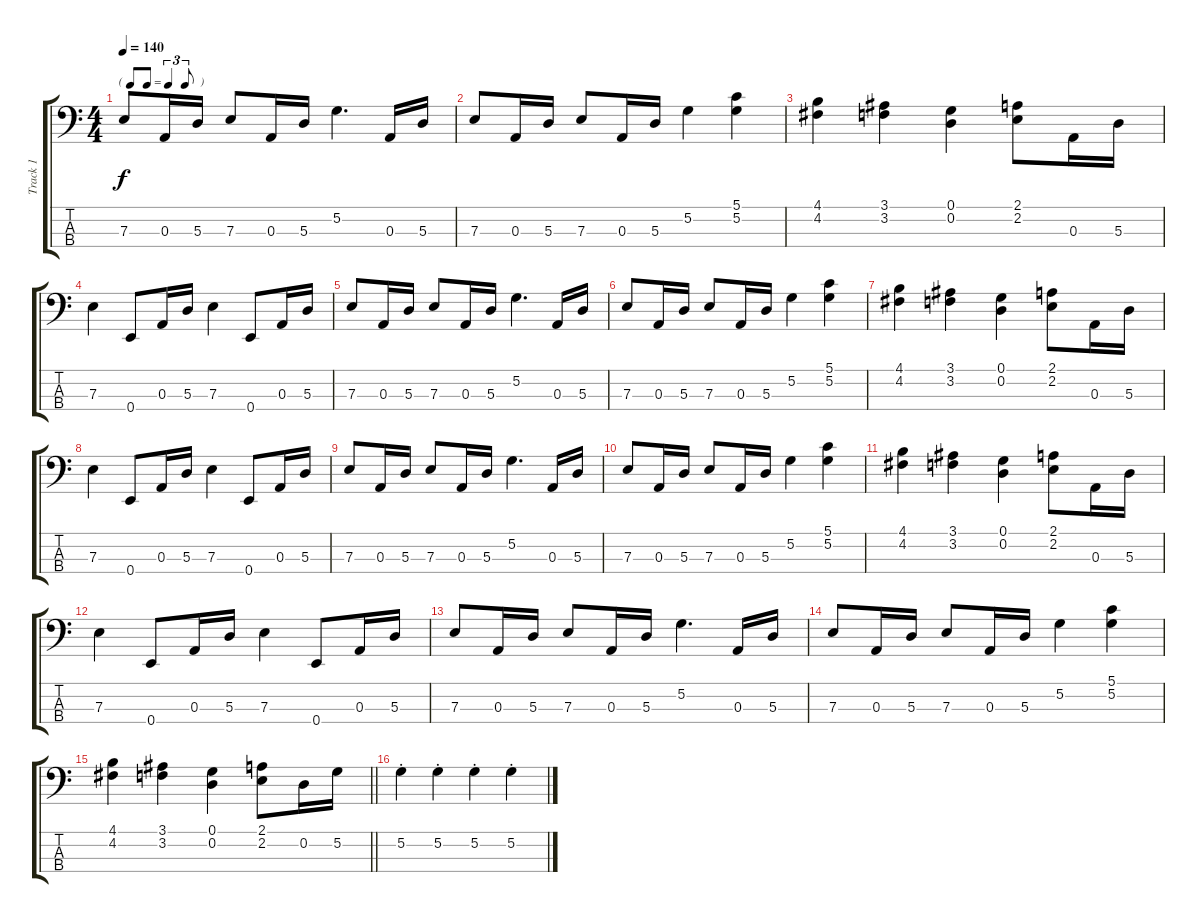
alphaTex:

\track ("Track 1" "Track 1") {instrument electricbassfinger}
\staff {score tabs}
\tuning (G2 D2 A1 E1) {hide}
\ts (4 4)
\tf triplet8th
\tempo 140
\clef f4
\ks c
7.3.8{dy f} 0.3.16 5.3.16 7.3.8 0.3.16 5.3.16 5.2.4{d} 0.3.16 5.3.16 |
7.3.8 0.3.16 5.3.16 7.3.8 0.3.16 5.3.16 5.2.4 (5.1 5.2).4 |
(4.1 4.2).4 (3.1 3.2).4 (0.1 0.2).4 (2.1 2.2).8 0.3.16 5.3.16 |
7.3.4 0.4.8 0.3.16 5.3.16 7.3.4 0.4.8 0.3.16 5.3.16 |
7.3.8 0.3.16 5.3.16 7.3.8 0.3.16 5.3.16 5.2.4{d} 0.3.16 5.3.16 |
7.3.8 0.3.16 5.3.16 7.3.8 0.3.16 5.3.16 5.2.4 (5.1 5.2).4 |
(4.1 4.2).4 (3.1 3.2).4 (0.1 0.2).4 (2.1 2.2).8 0.3.16 5.3.16 |
7.3.4 0.4.8 0.3.16 5.3.16 7.3.4 0.4.8 0.3.16 5.3.16 |
7.3.8 0.3.16 5.3.16 7.3.8 0.3.16 5.3.16 5.2.4{d} 0.3.16 5.3.16 |
7.3.8 0.3.16 5.3.16 7.3.8 0.3.16 5.3.16 5.2.4 (5.1 5.2).4 |
(4.1 4.2).4 (3.1 3.2).4 (0.1 0.2).4 (2.1 2.2).8 0.3.16 5.3.16 |
7.3.4 0.4.8 0.3.16 5.3.16 7.3.4 0.4.8 0.3.16 5.3.16 |
7.3.8 0.3.16 5.3.16 7.3.8 0.3.16 5.3.16 5.2.4{d} 0.3.16 5.3.16 |
7.3.8 0.3.16 5.3.16 7.3.8 0.3.16 5.3.16 5.2.4 (5.1 5.2).4 |
\barLineRight lightlight
(4.1 4.2).4 (3.1 3.2).4 (0.1 0.2).4 (2.1 2.2).8 0.2.16 5.2.16 |
5.2{st}.4 5.2{st}.4 5.2{st}.4 5.2{st}.4
